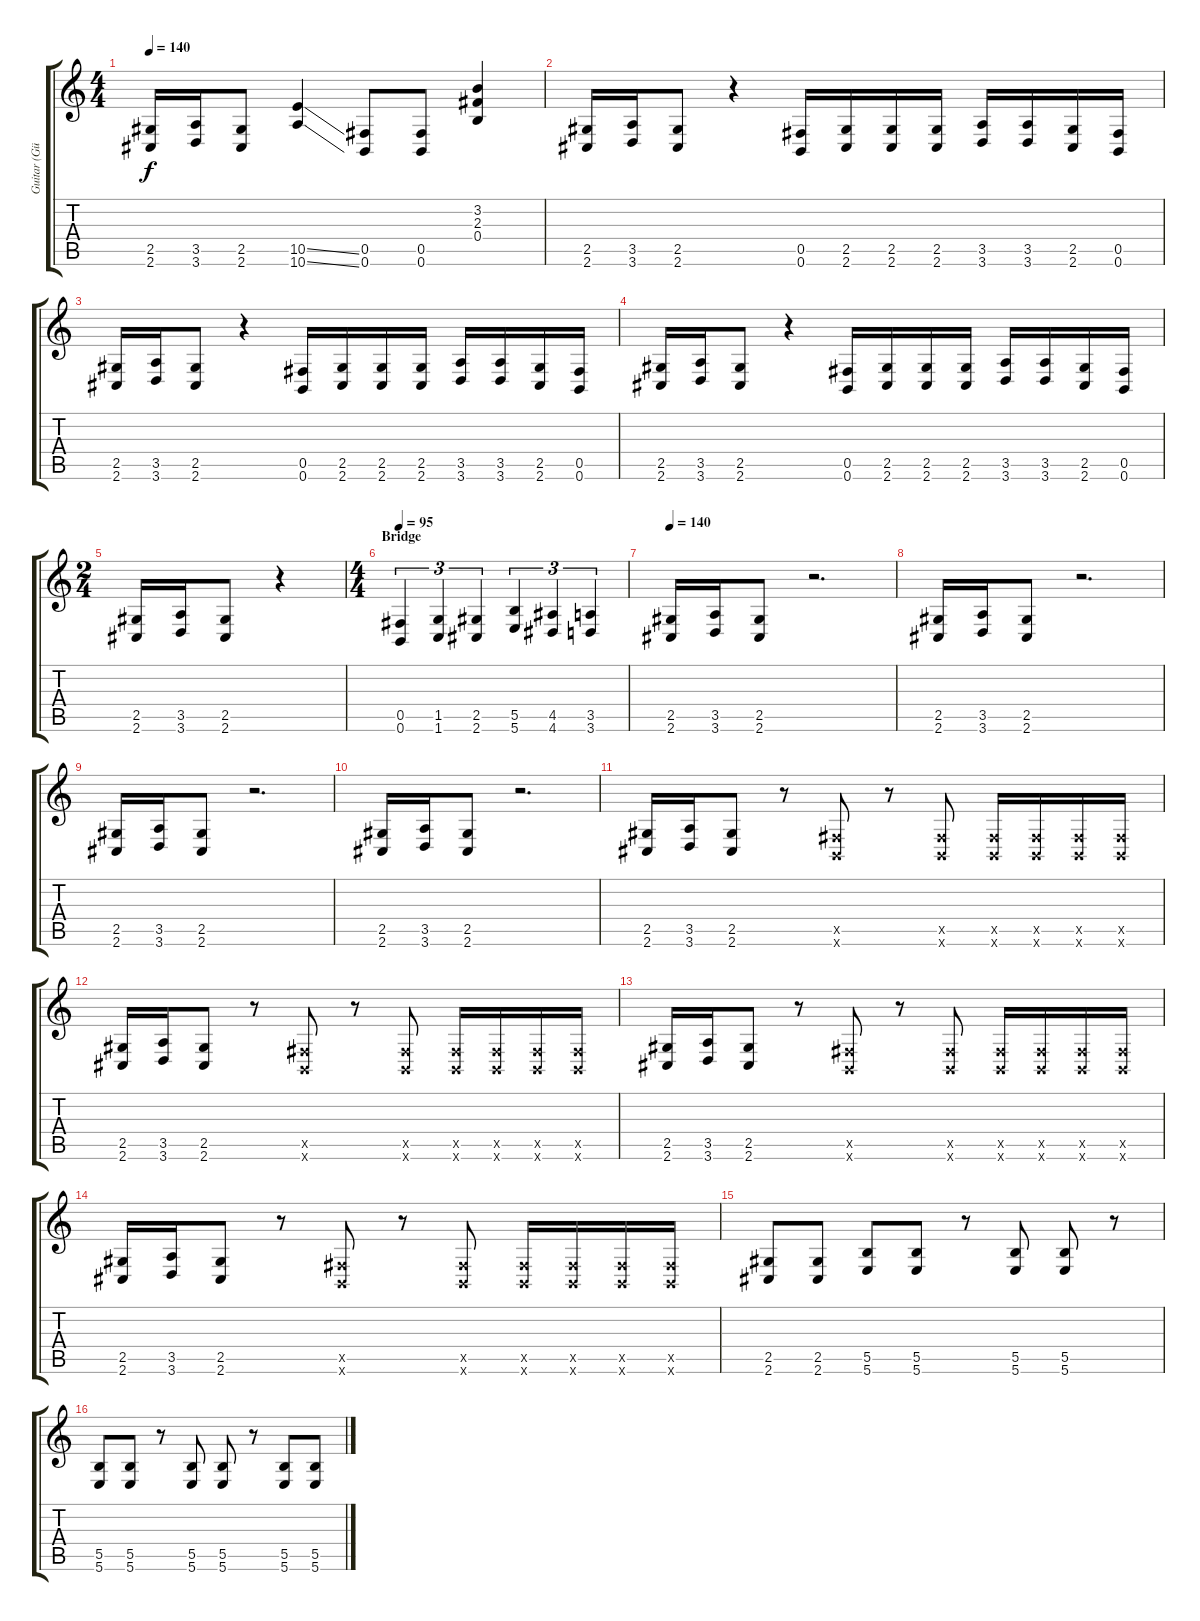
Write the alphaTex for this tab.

\track ("Guitar (Güüg)" "Guitar (Gü") {instrument distortionguitar}
\staff {score tabs}
\tuning (Db4 Ab3 E3 B2 Gb2 B1) {hide}
\ts (4 4)
\tempo 140
\clef g2
\ks c
(2.5 2.6).16{dy f} (3.5 3.6).16 (2.5 2.6).8 (10.5{ss} 10.6{ss}).4 (0.5 0.6).8 (0.5 0.6).8 (3.2 2.3 0.4).4 |
(2.5 2.6).16 (3.5 3.6).16 (2.5 2.6).8 r.4 (0.5 0.6).16 (2.5 2.6).16 (2.5 2.6).16 (2.5 2.6).16 (3.5 3.6).16 (3.5 3.6).16 (2.5 2.6).16 (0.5 0.6).16 |
(2.5 2.6).16 (3.5 3.6).16 (2.5 2.6).8 r.4 (0.5 0.6).16 (2.5 2.6).16 (2.5 2.6).16 (2.5 2.6).16 (3.5 3.6).16 (3.5 3.6).16 (2.5 2.6).16 (0.5 0.6).16 |
(2.5 2.6).16 (3.5 3.6).16 (2.5 2.6).8 r.4 (0.5 0.6).16 (2.5 2.6).16 (2.5 2.6).16 (2.5 2.6).16 (3.5 3.6).16 (3.5 3.6).16 (2.5 2.6).16 (0.5 0.6).16 |
\ts (2 4)
(2.5 2.6).16 (3.5 3.6).16 (2.5 2.6).8 r.4 |
\ts (4 4)
\section ("" "Bridge")
\tempo 95
(0.5 0.6).4{tu (3 2)} (1.5 1.6).4{tu (3 2)} (2.5 2.6).4{tu (3 2)} (5.5 5.6).4{tu (3 2)} (4.5 4.6).4{tu (3 2)} (3.5 3.6).4{tu (3 2)} |
\tempo 140
(2.5 2.6).16 (3.5 3.6).16 (2.5 2.6).8 r.2{d} |
(2.5 2.6).16 (3.5 3.6).16 (2.5 2.6).8 r.2{d} |
(2.5 2.6).16 (3.5 3.6).16 (2.5 2.6).8 r.2{d} |
(2.5 2.6).16 (3.5 3.6).16 (2.5 2.6).8 r.2{d} |
(2.5 2.6).16 (3.5 3.6).16 (2.5 2.6).8 r.8 (0.5{x} 0.6{x}).8 r.8 (0.5{x} 0.6{x}).8 (0.5{x} 0.6{x}).16 (0.5{x} 0.6{x}).16 (0.5{x} 0.6{x}).16 (0.5{x} 0.6{x}).16 |
(2.5 2.6).16 (3.5 3.6).16 (2.5 2.6).8 r.8 (0.5{x} 0.6{x}).8 r.8 (0.5{x} 0.6{x}).8 (0.5{x} 0.6{x}).16 (0.5{x} 0.6{x}).16 (0.5{x} 0.6{x}).16 (0.5{x} 0.6{x}).16 |
(2.5 2.6).16 (3.5 3.6).16 (2.5 2.6).8 r.8 (0.5{x} 0.6{x}).8 r.8 (0.5{x} 0.6{x}).8 (0.5{x} 0.6{x}).16 (0.5{x} 0.6{x}).16 (0.5{x} 0.6{x}).16 (0.5{x} 0.6{x}).16 |
(2.5 2.6).16 (3.5 3.6).16 (2.5 2.6).8 r.8 (0.5{x} 0.6{x}).8 r.8 (0.5{x} 0.6{x}).8 (0.5{x} 0.6{x}).16 (0.5{x} 0.6{x}).16 (0.5{x} 0.6{x}).16 (0.5{x} 0.6{x}).16 |
(2.5 2.6).8 (2.5 2.6).8 (5.5 5.6).8 (5.5 5.6).8 r.8 (5.5 5.6).8 (5.5 5.6).8 r.8 |
(5.5 5.6).8 (5.5 5.6).8 r.8 (5.5 5.6).8 (5.5 5.6).8 r.8 (5.5 5.6).8 (5.5 5.6).8
